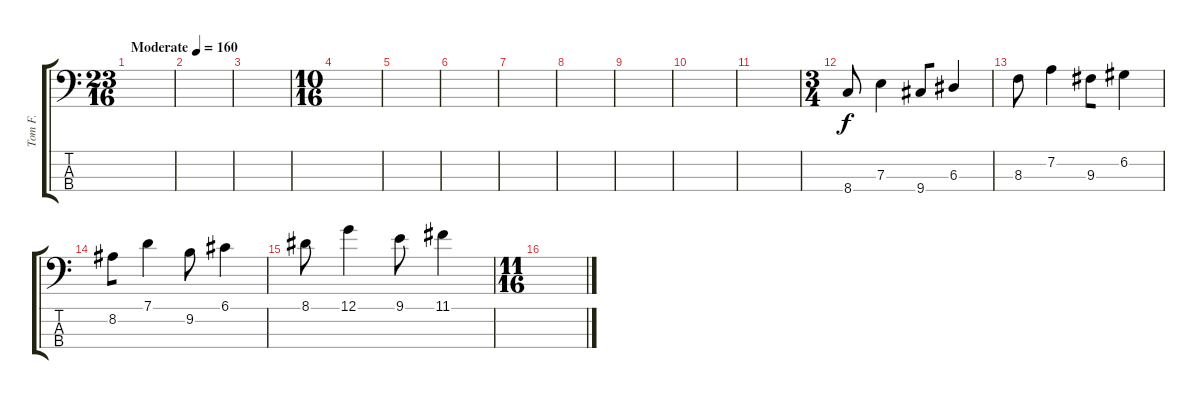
\track ("Tom F." "Tom F.") {instrument electricbassfinger}
\staff {score tabs}
\tuning (G2 D2 A1 E1) {hide}
\ts (23 16)
\tempo (160 "Moderate")
\clef f4
\ks c
|
|
|
\ts (10 16)
|
|
|
|
|
|
|
|
\ts (3 4)
8.4.8 7.3.4 9.4.8{beam merge} 6.3.4 |
8.3.8 7.2.4{beam merge} 9.3.8{beam merge} 6.2.4 |
8.2.8{beam merge} 7.1.4 9.2.8 6.1.4 |
8.1.8 12.1.4 9.1.8 11.1.4 |
\ts (11 16)
